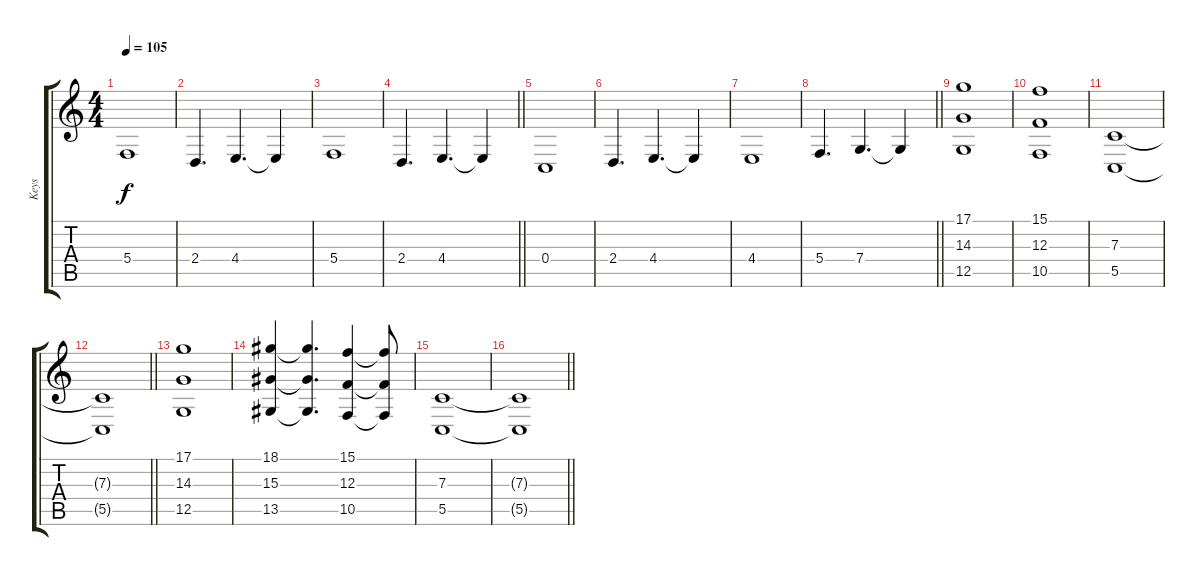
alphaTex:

\track ("Keys" "Keys") {instrument stringensemble1}
\staff {score tabs}
\tuning (D4 A3 F3 C3 G2 C2) {hide}
\ts (4 4)
\section ("" "")
\tempo 105
\clef g2
\ks c
5.4.1{dy f instrument stringensemble1} |
2.4.4{d} 4.4.4{d} 4.4{t}.4 |
5.4.1 |
\barLineRight lightlight
2.4.4{d} 4.4.4{d} 4.4{t}.4 |
\section ("" "")
0.4.1 |
2.4.4{d} 4.4.4{d} 4.4{t}.4 |
4.4.1 |
\barLineRight lightlight
5.4.4{d} 7.4.4{d} 7.4{t}.4 |
\section ("" "")
(17.1 14.3 12.5).1 |
(15.1 12.3 10.5).1 |
(7.3 5.5).1 |
\barLineRight lightlight
(7.3{t} 5.5{t}).1 |
\section ("" "")
(17.1 14.3 12.5).1 |
(18.1 15.3 13.5).4 (18.1{t} 15.3{t} 13.5{t}).4{d} (15.1 12.3 10.5).4 (15.1{t} 12.3{t} 10.5{t}).8 |
(7.3 5.5).1 |
\barLineRight lightlight
(7.3{t} 5.5{t}).1
